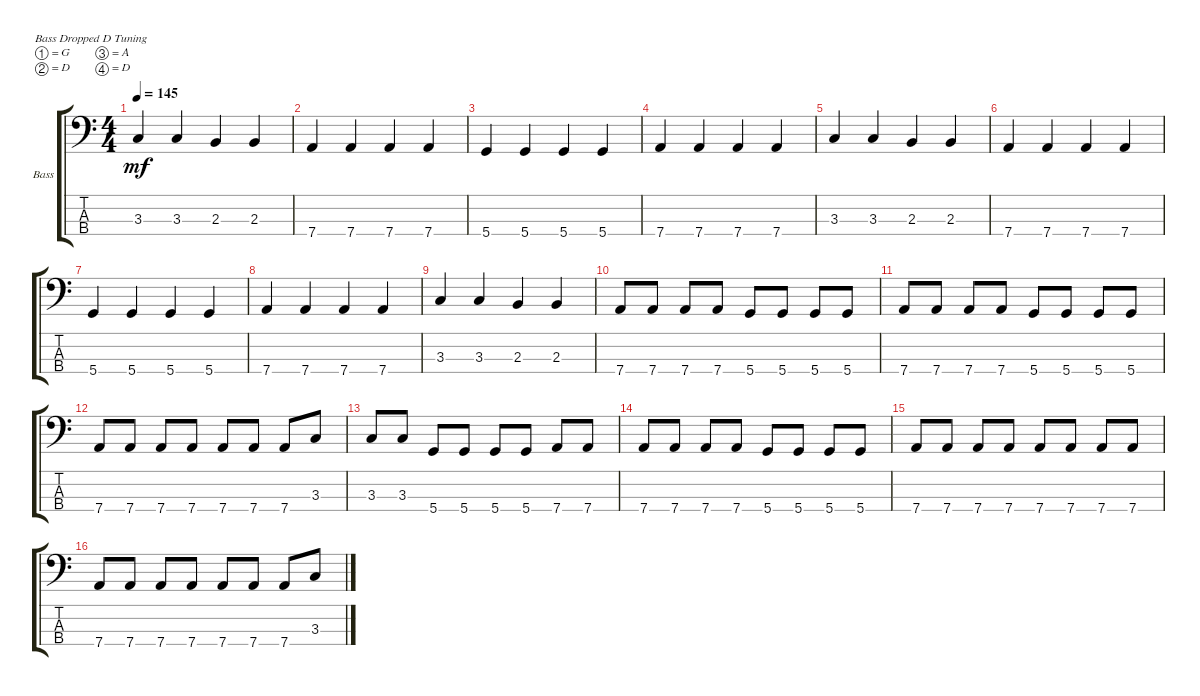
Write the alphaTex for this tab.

\bracketExtendMode groupsimilarinstruments
\firstSystemTrackNameOrientation horizontal
\otherSystemsTrackNameOrientation horizontal
\track ("Bass" "Bass") {instrument electricbassfinger}
\staff {score tabs}
\tuning (G2 D2 A1 D1)
\ts (4 4)
\tempo 145
\clef f4
\ks c
3.3.4{dy mf} 3.3.4 2.3.4 2.3.4 |
7.4.4 7.4.4 7.4.4 7.4.4 |
5.4.4 5.4.4 5.4.4 5.4.4 |
7.4.4 7.4.4 7.4.4 7.4.4 |
3.3.4 3.3.4 2.3.4 2.3.4 |
7.4.4 7.4.4 7.4.4 7.4.4 |
5.4.4 5.4.4 5.4.4 5.4.4 |
7.4.4 7.4.4 7.4.4 7.4.4 |
3.3.4 3.3.4 2.3.4 2.3.4 |
7.4.8 7.4.8 7.4.8 7.4.8 5.4.8 5.4.8 5.4.8 5.4.8 |
7.4.8 7.4.8 7.4.8 7.4.8 5.4.8 5.4.8 5.4.8 5.4.8 |
7.4.8 7.4.8 7.4.8 7.4.8 7.4.8 7.4.8 7.4.8 3.3.8 |
3.3.8 3.3.8 5.4.8 5.4.8 5.4.8 5.4.8 7.4.8 7.4.8 |
7.4.8 7.4.8 7.4.8 7.4.8 5.4.8 5.4.8 5.4.8 5.4.8 |
7.4.8 7.4.8 7.4.8 7.4.8 7.4.8 7.4.8 7.4.8 7.4.8 |
7.4.8 7.4.8 7.4.8 7.4.8 7.4.8 7.4.8 7.4.8 3.3.8
